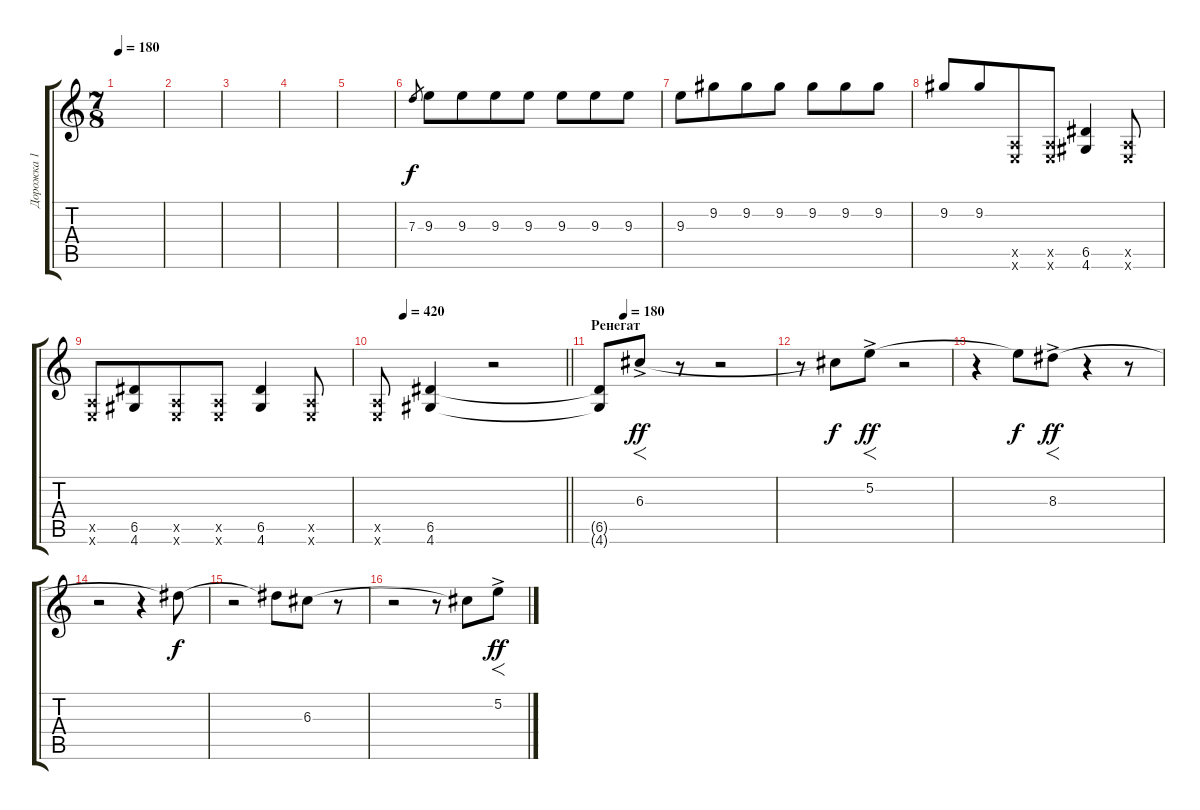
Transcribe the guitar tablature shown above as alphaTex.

\track ("Дорожка 1" "Дорожка 1") {instrument overdrivenguitar}
\staff {score tabs}
\tuning (E4 B3 G3 D3 A2 E2) {hide}
\ts (7 8)
\tempo 180
\clef g2
\ks c
|
|
|
|
|
7.3.8{gr} 9.3.8 9.3.8 9.3.8 9.3.8 9.3.8 9.3.8 9.3.8 |
9.3.8 9.2.8 9.2.8 9.2.8 9.2.8 9.2.8 9.2.8 |
9.2.8 9.2.8 (0.5{x} 0.6{x}).8 (0.5{x} 0.6{x}).8 (6.5 4.6).4 (0.5{x} 0.6{x}).8 |
(0.5{x} 0.6{x}).8 (6.5 4.6).8 (0.5{x} 0.6{x}).8 (0.5{x} 0.6{x}).8 (6.5 4.6).4 (0.5{x} 0.6{x}).8 |
\tempo (420 0.14285714285714285)
\barLineRight lightlight
(0.5{x} 0.6{x}).8 (6.5 4.6).4 r.2 |
\section ("" "Ренегат")
\tempo (180 0.14285714285714285)
(6.5{t} 4.6{t}).8 6.3{ac}.8{f dy ff} r.8 r.2 |
r.8 6.3{t}.8{dy f} 5.2{ac}.8{f dy ff} r.2 |
r.4 5.2{t}.8{dy f} 8.3{ac}.8{f dy ff} r.4 r.8 |
r.2 r.4 8.3{t}.8{dy f} |
r.2 8.3{t}.8 6.3.8 r.8 |
r.2 r.8 6.3{t}.8 5.2{ac}.8{f dy ff}
